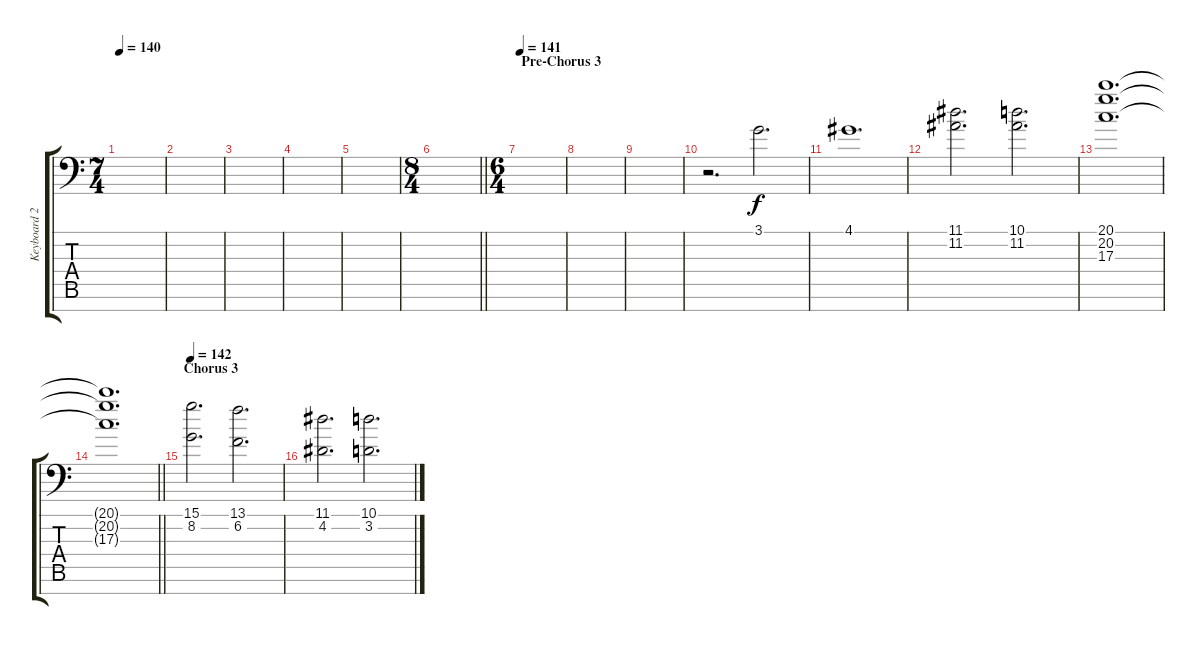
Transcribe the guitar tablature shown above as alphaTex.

\track ("Keyboard 2 RH" "Keyboard 2") {instrument churchorgan}
\staff {score tabs}
\tuning (E4 B3 G3 D3 A2 E2 A1) {hide}
\ts (7 4)
\tempo 140
\clef f4
\ks c
|
|
|
|
|
\ts (8 4)
\barLineRight lightlight
|
\ts (6 4)
\section ("" "Pre-Chorus 3")
\tempo 141
|
|
|
r.2{d} 3.1.2{d} |
4.1.1{d} |
(11.1 11.2).2{d} (10.1 11.2).2{d} |
(20.1 20.2 17.3).1{d} |
\barLineRight lightlight
(20.1{t} 20.2{t} 17.3{t}).1{d} |
\section ("" "Chorus 3")
\tempo 142
(15.1 8.2).2{d} (13.1 6.2).2{d} |
(11.1 4.2).2{d} (10.1 3.2).2{d}
